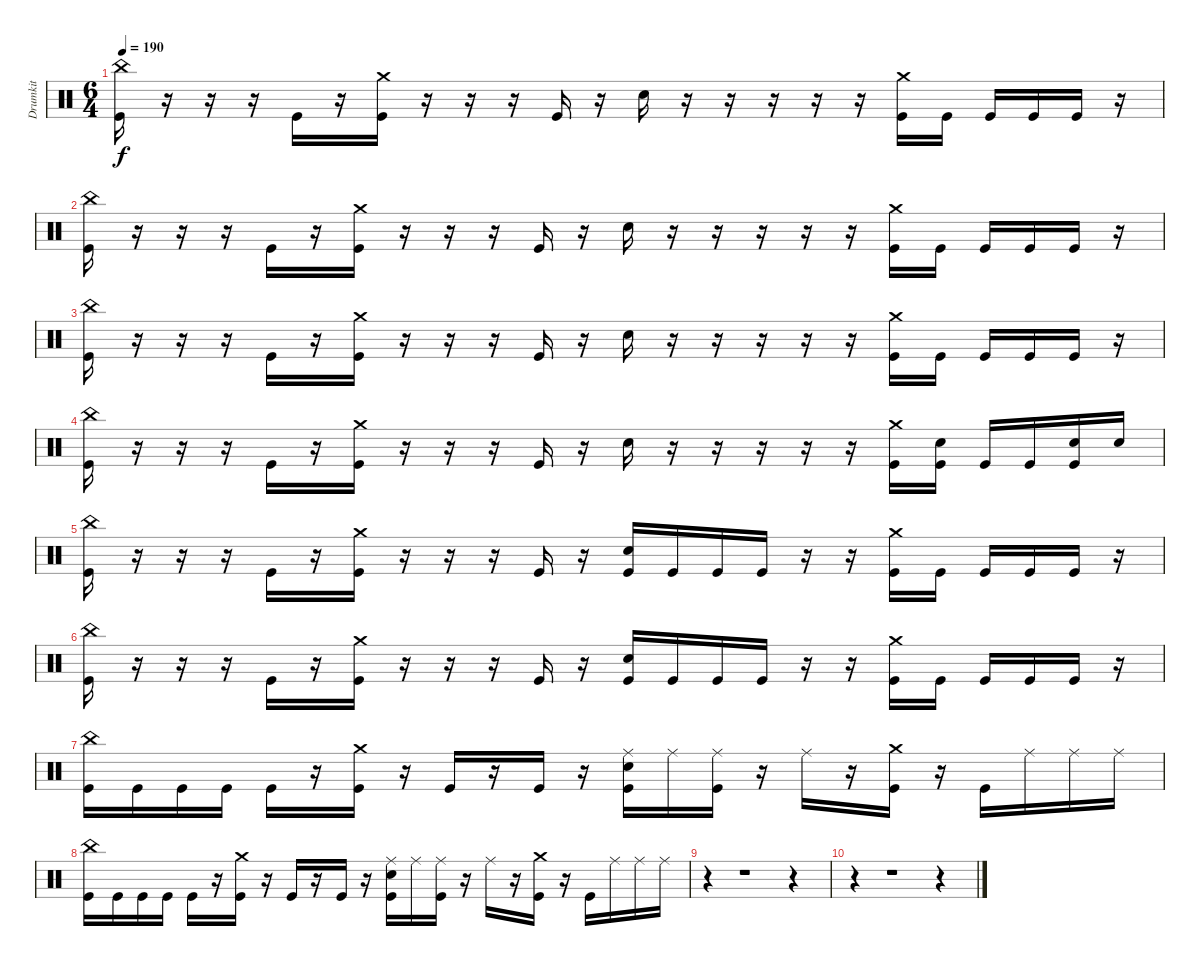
\track ("Drumkit" "Drumkit") {instrument percussion}
\staff {score}
\articulation defaults
\ts (6 4)
\tempo 190
\clef neutral
\ks c
("China (hit)" "Kick (hit)").16{dy f} r.16 r.16 r.16 "Kick (hit)".16 r.16 ("Crash medium (hit)" "Kick (hit)").16 r.16 r.16 r.16 "Kick (hit)".16 r.16 "Snare (hit) 2".16 r.16 r.16 r.16 r.16 r.16 ("Crash medium (hit)" "Kick (hit)").16 "Kick (hit)".16 "Kick (hit)".16 "Kick (hit)".16 "Kick (hit)".16 r.16 |
("China (hit)" "Kick (hit)").16 r.16 r.16 r.16 "Kick (hit)".16 r.16 ("Crash medium (hit)" "Kick (hit)").16 r.16 r.16 r.16 "Kick (hit)".16 r.16 "Snare (hit) 2".16 r.16 r.16 r.16 r.16 r.16 ("Crash medium (hit)" "Kick (hit)").16 "Kick (hit)".16 "Kick (hit)".16 "Kick (hit)".16 "Kick (hit)".16 r.16 |
("China (hit)" "Kick (hit)").16 r.16 r.16 r.16 "Kick (hit)".16 r.16 ("Crash medium (hit)" "Kick (hit)").16 r.16 r.16 r.16 "Kick (hit)".16 r.16 "Snare (hit) 2".16 r.16 r.16 r.16 r.16 r.16 ("Crash medium (hit)" "Kick (hit)").16 "Kick (hit)".16 "Kick (hit)".16 "Kick (hit)".16 "Kick (hit)".16 r.16 |
("China (hit)" "Kick (hit)").16 r.16 r.16 r.16 "Kick (hit)".16 r.16 ("Crash medium (hit)" "Kick (hit)").16 r.16 r.16 r.16 "Kick (hit)".16 r.16 "Snare (hit) 2".16 r.16 r.16 r.16 r.16 r.16 ("Crash medium (hit)" "Kick (hit)").16 ("Snare (hit) 2" "Kick (hit)").16 "Kick (hit)".16 "Kick (hit)".16 ("Snare (hit) 2" "Kick (hit)").16 "Snare (hit) 2".16 |
("China (hit)" "Kick (hit)").16 r.16 r.16 r.16 "Kick (hit)".16 r.16 ("Crash medium (hit)" "Kick (hit)").16 r.16 r.16 r.16 "Kick (hit)".16 r.16 ("Snare (hit) 2" "Kick (hit)").16 "Kick (hit)".16 "Kick (hit)".16 "Kick (hit)".16 r.16 r.16 ("Crash medium (hit)" "Kick (hit)").16 "Kick (hit)".16 "Kick (hit)".16 "Kick (hit)".16 "Kick (hit)".16 r.16 |
("China (hit)" "Kick (hit)").16 r.16 r.16 r.16 "Kick (hit)".16 r.16 ("Crash medium (hit)" "Kick (hit)").16 r.16 r.16 r.16 "Kick (hit)".16 r.16 ("Snare (hit) 2" "Kick (hit)").16 "Kick (hit)".16 "Kick (hit)".16 "Kick (hit)".16 r.16 r.16 ("Crash medium (hit)" "Kick (hit)").16 "Kick (hit)".16 "Kick (hit)".16 "Kick (hit)".16 "Kick (hit)".16 r.16 |
("China (hit)" "Kick (hit)").16 "Kick (hit)".16 "Kick (hit)".16 "Kick (hit)".16 "Kick (hit)".16 r.16 ("Crash medium (hit)" "Kick (hit)").16 r.16 "Kick (hit)".16 r.16 "Kick (hit)".16 r.16 ("Ride (middle)" "Snare (hit) 2" "Kick (hit)").16 "Ride (middle)".16 ("Ride (middle)" "Kick (hit)").16 r.16 "Ride (middle)".16 r.16 ("Crash medium (hit)" "Kick (hit)").16 r.16 "Kick (hit)".16 "Ride (middle)".16 "Ride (middle)".16 "Ride (middle)".16 |
("China (hit)" "Kick (hit)").16 "Kick (hit)".16 "Kick (hit)".16 "Kick (hit)".16 "Kick (hit)".16 r.16 ("Crash medium (hit)" "Kick (hit)").16 r.16 "Kick (hit)".16 r.16 "Kick (hit)".16 r.16 ("Ride (middle)" "Snare (hit) 2" "Kick (hit)").16 "Ride (middle)".16 ("Ride (middle)" "Kick (hit)").16 r.16 "Ride (middle)".16 r.16 ("Crash medium (hit)" "Kick (hit)").16 r.16 "Kick (hit)".16 "Ride (middle)".16 "Ride (middle)".16 "Ride (middle)".16 |
r.4 r.1 r.4 |
r.4 r.1 r.4
